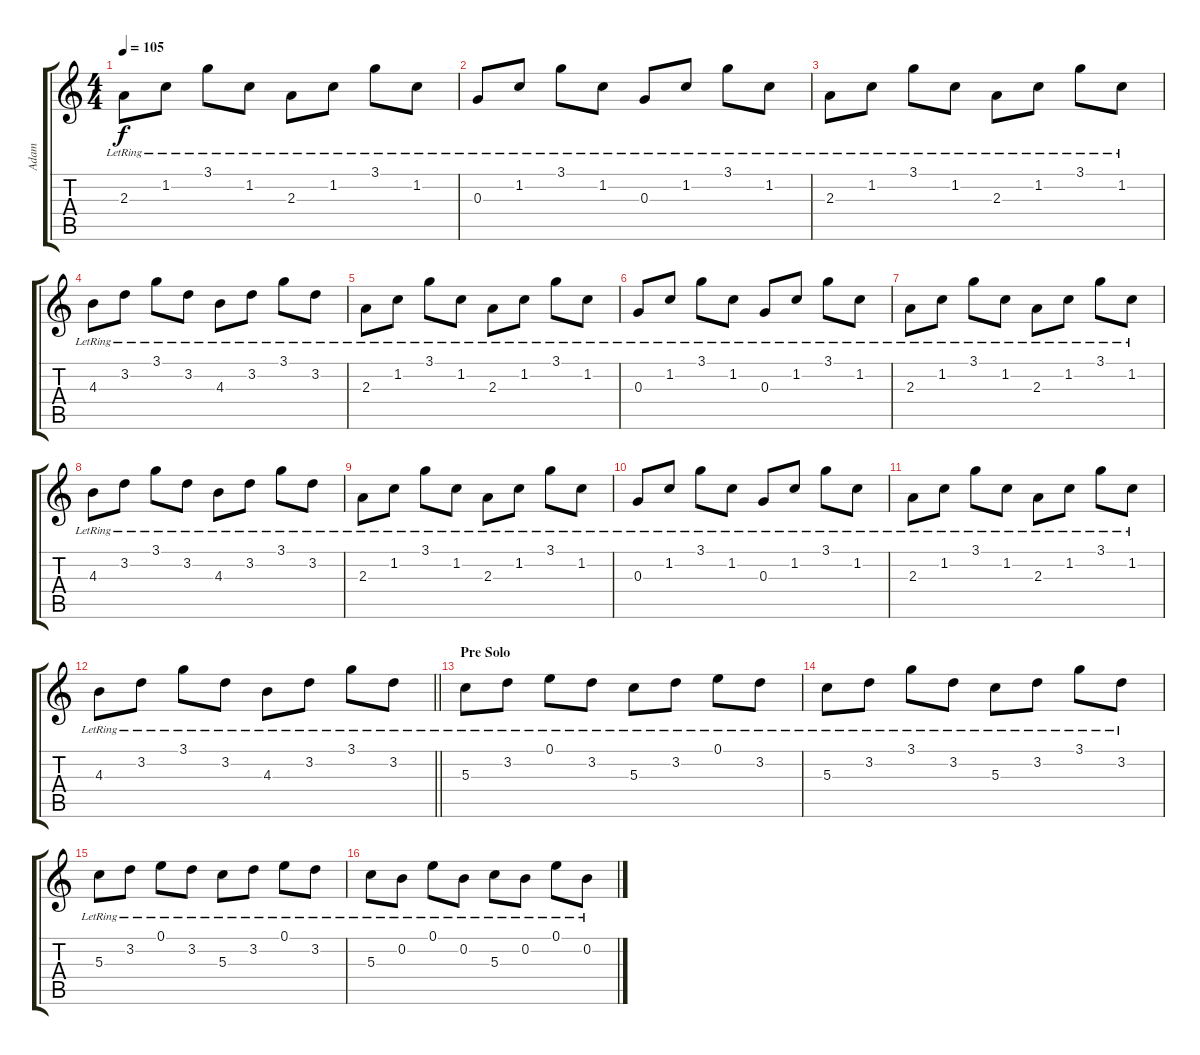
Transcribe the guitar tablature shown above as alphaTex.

\track ("Adam" "Adam") {instrument electricguitarjazz}
\staff {score tabs}
\tuning (E4 B3 G3 D3 A2 E2) {hide}
\ts (4 4)
\tempo 105
\clef g2
\ks c
2.3{lr}.8{dy f} 1.2{lr}.8 3.1{lr}.8 1.2{lr}.8 2.3{lr}.8 1.2{lr}.8 3.1{lr}.8 1.2{lr}.8 |
0.3{lr}.8 1.2{lr}.8 3.1{lr}.8 1.2{lr}.8 0.3{lr}.8 1.2{lr}.8 3.1{lr}.8 1.2{lr}.8 |
2.3{lr}.8 1.2{lr}.8 3.1{lr}.8 1.2{lr}.8 2.3{lr}.8 1.2{lr}.8 3.1{lr}.8 1.2{lr}.8 |
4.3{lr}.8 3.2{lr}.8 3.1{lr}.8 3.2{lr}.8 4.3{lr}.8 3.2{lr}.8 3.1{lr}.8 3.2{lr}.8 |
2.3{lr}.8 1.2{lr}.8 3.1{lr}.8 1.2{lr}.8 2.3{lr}.8 1.2{lr}.8 3.1{lr}.8 1.2{lr}.8 |
0.3{lr}.8 1.2{lr}.8 3.1{lr}.8 1.2{lr}.8 0.3{lr}.8 1.2{lr}.8 3.1{lr}.8 1.2{lr}.8 |
2.3{lr}.8 1.2{lr}.8 3.1{lr}.8 1.2{lr}.8 2.3{lr}.8 1.2{lr}.8 3.1{lr}.8 1.2{lr}.8 |
4.3{lr}.8 3.2{lr}.8 3.1{lr}.8 3.2{lr}.8 4.3{lr}.8 3.2{lr}.8 3.1{lr}.8 3.2{lr}.8 |
2.3{lr}.8 1.2{lr}.8 3.1{lr}.8 1.2{lr}.8 2.3{lr}.8 1.2{lr}.8 3.1{lr}.8 1.2{lr}.8 |
0.3{lr}.8 1.2{lr}.8 3.1{lr}.8 1.2{lr}.8 0.3{lr}.8 1.2{lr}.8 3.1{lr}.8 1.2{lr}.8 |
2.3{lr}.8 1.2{lr}.8 3.1{lr}.8 1.2{lr}.8 2.3{lr}.8 1.2{lr}.8 3.1{lr}.8 1.2{lr}.8 |
\barLineRight lightlight
4.3{lr}.8 3.2{lr}.8 3.1{lr}.8 3.2{lr}.8 4.3{lr}.8 3.2{lr}.8 3.1{lr}.8 3.2{lr}.8 |
\section ("" "Pre Solo")
5.3{lr}.8 3.2{lr}.8 0.1{lr}.8 3.2{lr}.8 5.3{lr}.8 3.2{lr}.8 0.1{lr}.8 3.2{lr}.8 |
5.3{lr}.8 3.2{lr}.8 3.1{lr}.8 3.2{lr}.8 5.3{lr}.8 3.2{lr}.8 3.1{lr}.8 3.2{lr}.8 |
5.3{lr}.8 3.2{lr}.8 0.1{lr}.8 3.2{lr}.8 5.3{lr}.8 3.2{lr}.8 0.1{lr}.8 3.2{lr}.8 |
5.3{lr}.8 0.2{lr}.8 0.1{lr}.8 0.2{lr}.8 5.3{lr}.8 0.2{lr}.8 0.1{lr}.8 0.2{lr}.8
